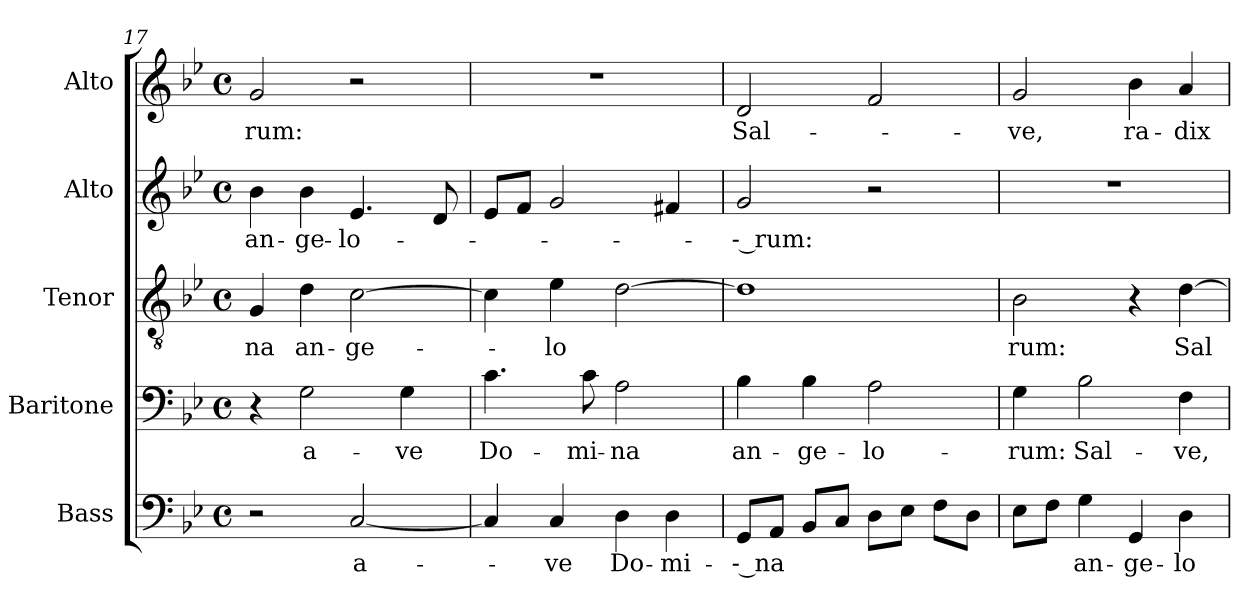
**kern	**text	**kern	**text	**kern	**text	**kern	**text	**kern	**text
*part5	*part5	*part4	*part4	*part3	*part3	*part2	*part2	*part1	*part1
*staff5	*staff5	*staff4	*staff4	*staff3	*staff3	*staff2	*staff2	*staff1	*staff1
*I"Bass	*	*I"Baritone	*	*I"Tenor	*	*I"Alto	*	*I"Alto	*
*I'B.	*	*I'Bar.	*	*I'T.	*	*I'A.	*	*I'A.	*
*clefF4	*	*clefF4	*	*clefGv2	*	*clefG2	*	*clefG2	*
*	*	*	*	*ITrd7c12	*	*	*	*	*
*k[b-e-]	*	*k[b-e-]	*	*k[b-e-]	*	*k[b-e-]	*	*k[b-e-]	*
*B-:	*	*B-:	*	*B-:	*	*B-:	*	*B-:	*
*M4/4	*	*M4/4	*	*M4/4	*	*M4/4	*	*M4/4	*
*met(c)	*	*met(c)	*	*met(c)	*	*met(c)	*	*met(c)	*
=17	=17	=17	=17	=17	=17	=17	=17	=17	=17
!	!	!	!	!	!LO:LY:b:color=#000000	!	!	!	!
!	!	!	!	!	!	!	!LO:LY:b:color=#000000	!	!
!	!	!	!	!	!	!	!	!	!LO:LY:b:color=#000000
2r	.	4r	.	4GGi/	-na	4b-i\	an-	2gi/	-rum:
!	!	!	!LO:LY:b:color=#000000	!	!	!	!	!	!
!	!	!	!	!	!LO:LY:b:color=#000000	!	!	!	!
!	!	!	!	!	!	!	!LO:LY:b:color=#000000	!	!
.	.	2Gi\	a-	4Di\	an-	4b-i\	-ge-	.	.
!	!LO:LY:b:color=#000000	!	!	!	!	!	!	!	!
!	!	!	!	!	!LO:LY:b:color=#000000	!	!	!	!
!	!	!	!	!	!	!	!LO:LY:b:color=#000000	!	!
[2Ci/	a-	.	.	[2Ci\	-ge-	4.e-i/	-lo-	2r	.
!	!	!	!LO:LY:b:color=#000000	!	!	!	!	!	!
.	.	4Gi\	-ve	.	.	.	.	.	.
.	.	.	.	.	.	8di/	.	.	.
!!LO:PB:g=z
=18	=18	=18	=18	=18	=18	=18	=18	=18	=18
!	!	!	!LO:LY:b:color=#000000	!	!	!	!	!	!
4Ci/]	.	4.ci\	Do-	4Ci\]	.	8e-i/L	.	1r	.
.	.	.	.	.	.	8fi/J	.	.	.
!	!LO:LY:b:color=#000000	!	!	!	!	!	!	!	!
!	!	!	!	!	!LO:LY:b:color=#000000	!	!	!	!
4Ci/	-ve	.	.	4E-i\	-lo-	2gi/	.	.	.
!	!	!	!LO:LY:b:color=#000000	!	!	!	!	!	!
.	.	8ci\	-mi-	.	.	.	.	.	.
!	!LO:LY:b:color=#000000	!	!	!	!	!	!	!	!
!	!	!	!LO:LY:b:color=#000000	!	!	!	!	!	!
4Di\	Do-	2Ai\	-na	[2Di\	.	.	.	.	.
!	!LO:LY:b:color=#000000	!	!	!	!	!	!	!	!
4Di\	-mi-	.	.	.	.	4f#Xi/	.	.	.
=19	=19	=19	=19	=19	=19	=19	=19	=19	=19
!	!LO:LY:b:color=#000000	!	!	!	!	!	!	!	!
!	!	!	!LO:LY:b:color=#000000	!	!	!	!	!	!
!	!	!	!	!	!LO:LY:b:color=#000000	!	!	!	!
!	!	!	!	!	!	!	!LO:LY:b:color=#000000	!	!
!	!	!	!	!	!	!	!	!	!LO:LY:b:color=#000000
8GGi/L	-- na	4B-i\	an-	1Di]	---	2gi/	-- rum:	2di/	Sal-
8AAi/J	.	.	.	.	.	.	.	.	.
!	!	!	!LO:LY:b:color=#000000	!	!	!	!	!	!
8BB-i/L	.	4B-i\	-ge-	.	.	.	.	.	.
8Ci/J	.	.	.	.	.	.	.	.	.
!	!	!	!LO:LY:b:color=#000000	!	!	!	!	!	!
8Di\L	.	2Ai\	-lo-	.	.	2r	.	2fi/	.
8E-i\J	.	.	.	.	.	.	.	.	.
8Fi\L	.	.	.	.	.	.	.	.	.
8Di\J	.	.	.	.	.	.	.	.	.
=20	=20	=20	=20	=20	=20	=20	=20	=20	=20
!	!	!	!LO:LY:b:color=#000000	!	!	!	!	!	!
!	!	!	!	!	!LO:LY:b:color=#000000	!	!	!	!
!	!	!	!	!	!	!	!	!	!LO:LY:b:color=#000000
8E-i\L	.	4Gi\	-rum:	2BB-i\	-rum:	1r	.	2gi/	-ve,
8Fi\J	.	.	.	.	.	.	.	.	.
!	!LO:LY:b:color=#000000	!	!	!	!	!	!	!	!
!	!	!	!LO:LY:b:color=#000000	!	!	!	!	!	!
4Gi\	an-	2B-i\	Sal-	.	.	.	.	.	.
!	!LO:LY:b:color=#000000	!	!	!	!	!	!	!	!
!	!	!	!	!	!	!	!	!	!LO:LY:b:color=#000000
4GGi/	-ge-	.	.	4r	.	.	.	4b-i\	ra-
!	!LO:LY:b:color=#000000	!	!	!	!	!	!	!	!
!	!	!	!LO:LY:b:color=#000000	!	!	!	!	!	!
!	!	!	!	!	!LO:LY:b:color=#000000	!	!	!	!
!	!	!	!	!	!	!	!	!	!LO:LY:b:color=#000000
4Di\	-lo-	4Fi\	-ve,	[4Di\	Sal-	.	.	4ai/	-dix
=	=	=	=	=	=	=	=	=	=
*-	*-	*-	*-	*-	*-	*-	*-	*-	*-
